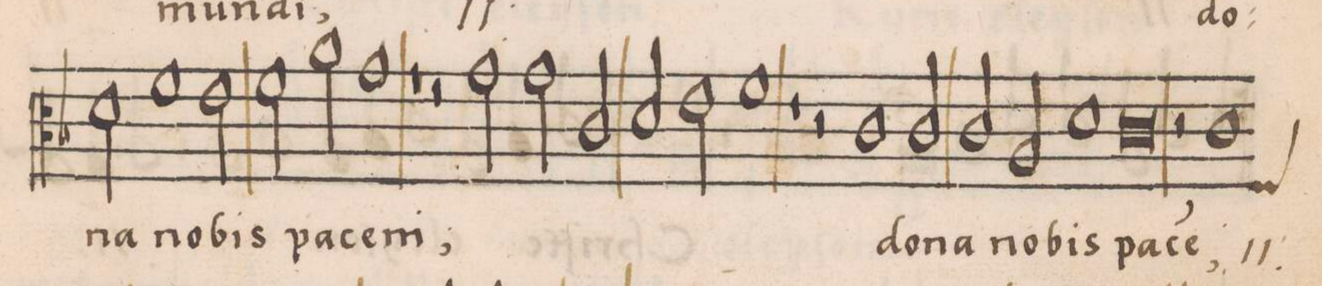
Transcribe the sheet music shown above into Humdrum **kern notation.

**kern	**text
*I"Tenor secund(us)	*
*clefC3	*
*k[b-]	*
*met(C|)	*
*M2/1	*
2d\	-na
1f\	no-
=82-	=82-
2e\	-bis
2f\	pa-
2a\	.
=83-	=83-
1g	-cem;
1r	.
=84-	=84-
2r	.
2g\	.
2g\	.
2c/	.
=85-	=85-
2d/	.
2e\	.
1f	.
=86-	=86-
1r	.
2r	.
1c\	do-
=87-	=87-
2c/	-na
2c/	no-
2A/	-bis
=88-	=88-
1d	pa-
0c	-ce(m),
=89-	=89-
2r	.
*	*ij
*custos:F	*
1c\	do-
=90-	=90-
*-	*-
